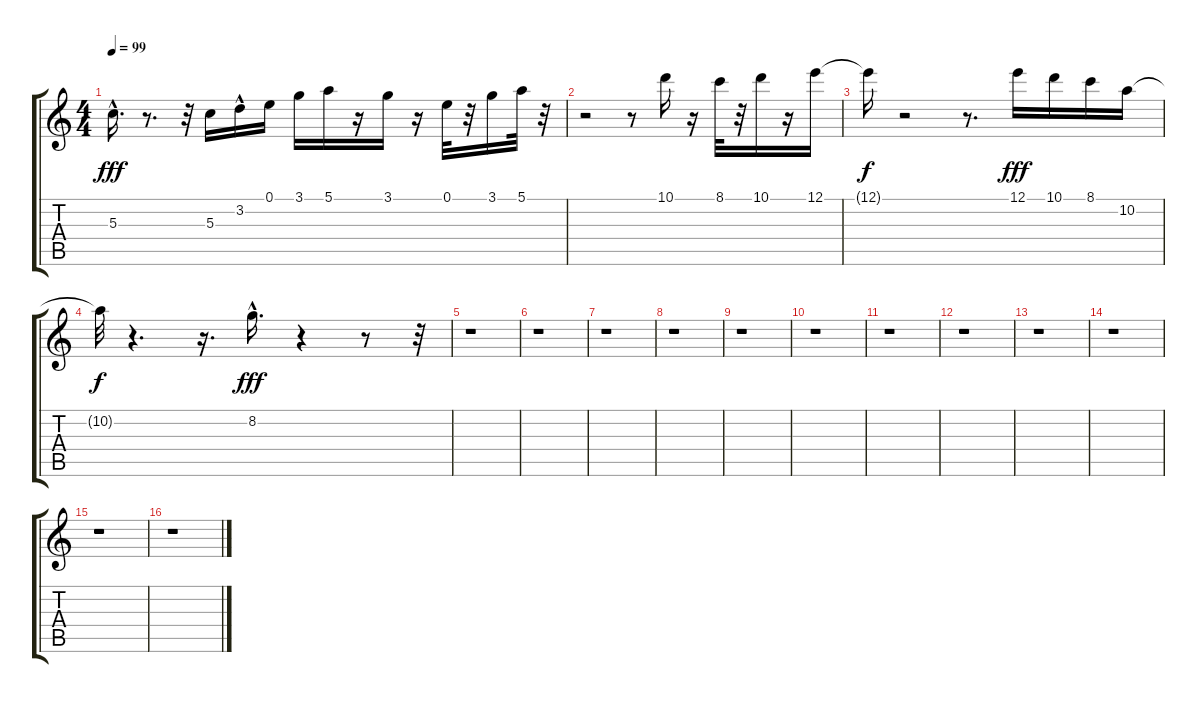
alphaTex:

\track "" {instrument electricbassfinger}
\staff {score tabs}
\tuning (E4 B3 G3 D3 A2 E2) {hide}
\ts (4 4)
\tempo 99
\clef g2
\ks c
5.3{hac}.16{d dy fff} r.8{d} r.32 5.3.16 3.2{hac}.16 0.1.16 3.1.16 5.1.16 r.16 3.1.16 r.16 0.1.32 r.32 3.1.16 5.1.32 r.32 |
r.2 r.8 10.1.16 r.16 8.1.32 r.32 10.1.16 r.16 12.1.16 |
12.1{t}.16{dy f} r.2 r.8{d} 12.1.16{dy fff} 10.1.16 8.1.16 10.2.16 |
10.2{t}.32{dy f} r.4{d} r.16{d} 8.2{hac}.16{d dy fff} r.4 r.8 r.32 |
r.1 |
r.1 |
r.1 |
r.1 |
r.1 |
r.1 |
r.1 |
r.1 |
r.1 |
r.1 |
r.1 |
r.1
